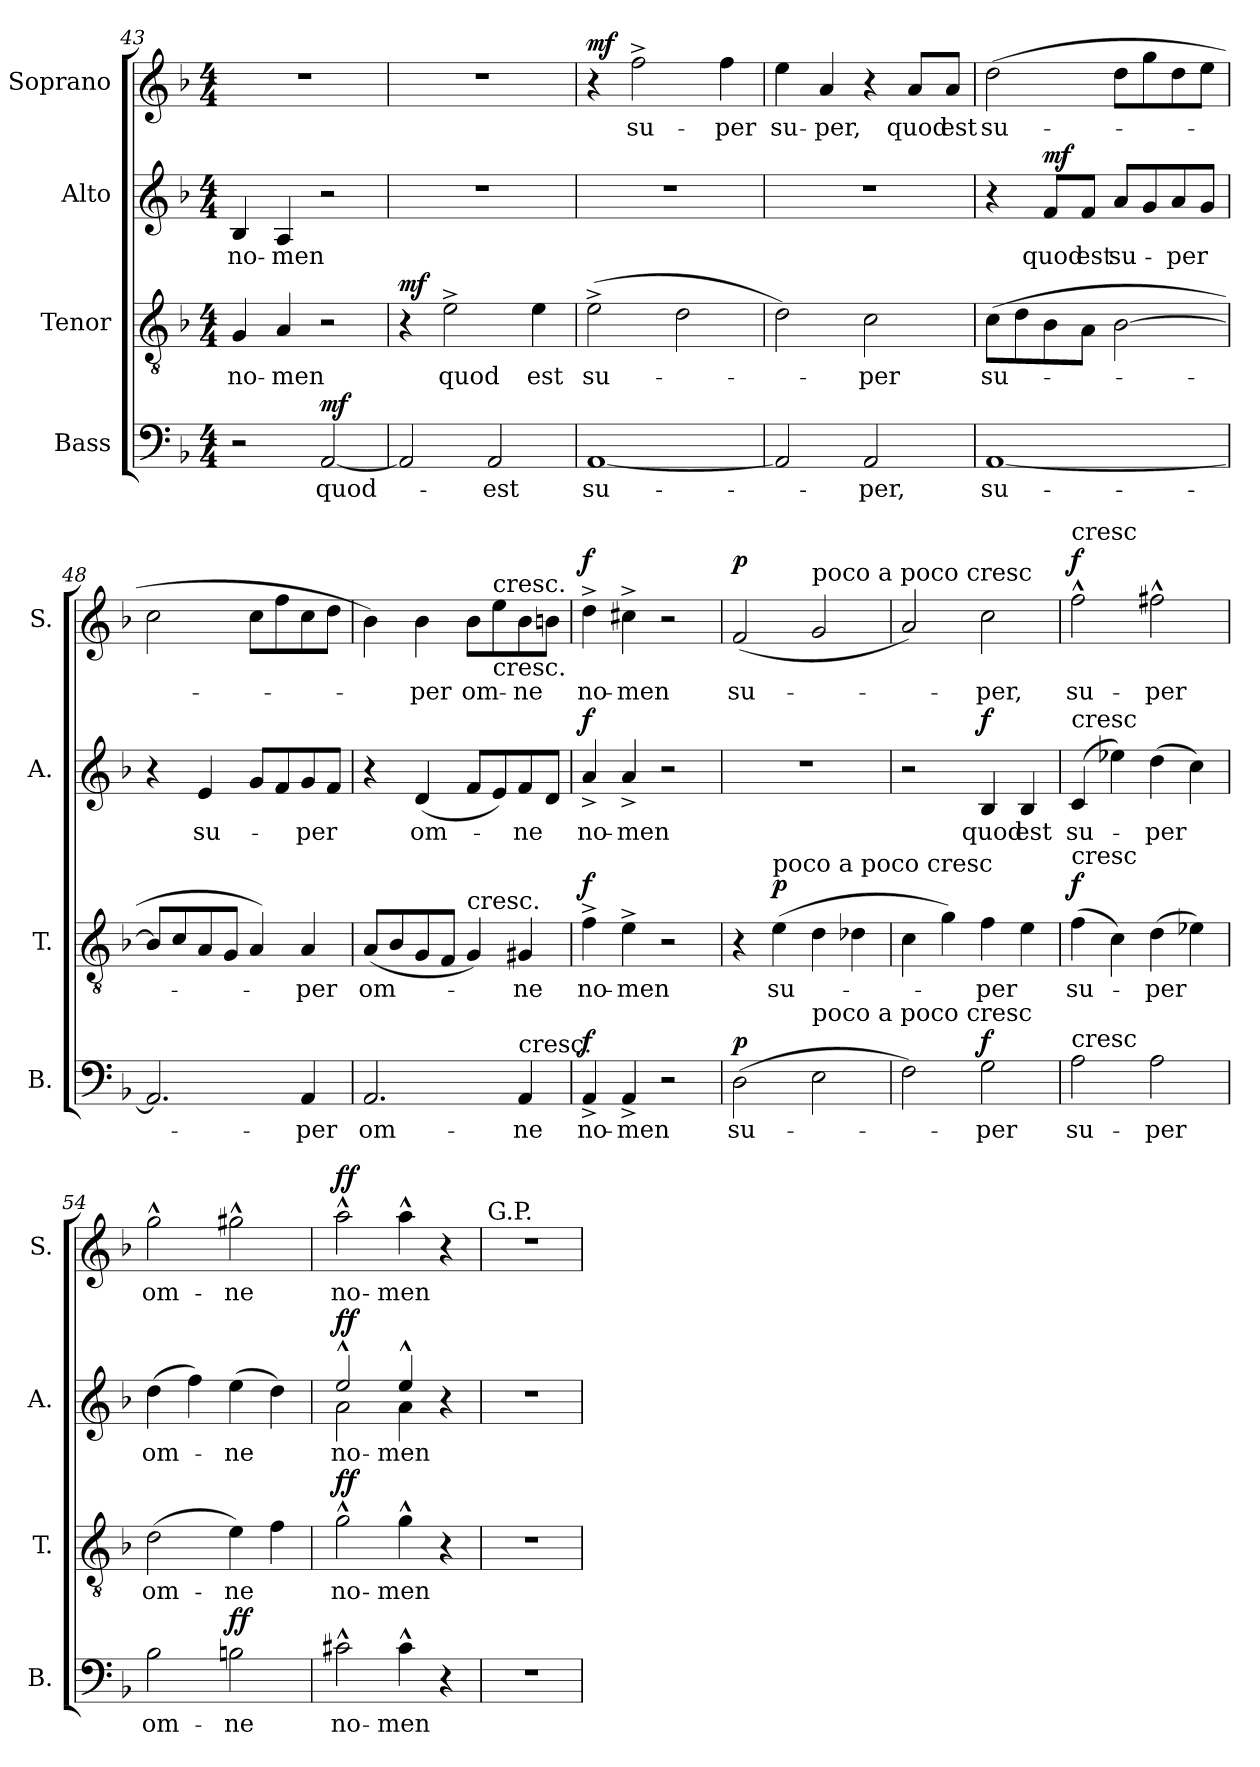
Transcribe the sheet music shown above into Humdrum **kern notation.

**kern	**text	**dynam	**kern	**text	**dynam	**kern	**text	**dynam	**kern	**text	**dynam
*part4	*part4	*part4	*part3	*part3	*part3	*part2	*part2	*part2	*part1	*part1	*part1
*staff4	*staff4	*staff4	*staff3	*staff3	*staff3	*staff2	*staff2	*staff2	*staff1	*staff1	*staff1
*I"Bass	*	*	*I"Tenor	*	*	*I"Alto	*	*	*I"Soprano	*	*
*I'B.	*	*	*I'T.	*	*	*I'A.	*	*	*I'S.	*	*
!!LO:LB:g=z
*clefF4	*	*	*clefGv2	*	*	*clefG2	*	*	*clefG2	*	*
*k[b-]	*	*	*k[b-]	*	*	*k[b-]	*	*	*k[b-]	*	*
*M4/4	*	*	*M4/4	*	*	*M4/4	*	*	*M4/4	*	*
=43	=43	=43	=43	=43	=43	=43	=43	=43	=43	=43	=43
!	!	!	!	!LO:LY:b	!	!	!LO:LY:b	!	!	!	!
2r	.	.	4G/	no-	.	4B-/	no-	.	1r	.	.
!	!	!	!	!LO:LY:b	!	!	!LO:LY:b	!	!	!	!
.	.	.	4A/	-men	.	4A/	-men	.	.	.	.
!	!LO:LY:b	!LO:DY:a	!	!	!	!	!	!	!	!	!
[2AA/	quod-	mf	2r	.	.	2r	.	.	.	.	.
=44	=44	=44	=44	=44	=44	=44	=44	=44	=44	=44	=44
!	!	!	!	!	!LO:DY:a	!	!	!	!	!	!
2AA/]	.	.	4r	.	mf	1r	.	.	1r	.	.
!	!	!	!	!LO:LY:b	!	!	!	!	!	!	!
.	.	.	2e^\	quod	.	.	.	.	.	.	.
!	!LO:LY:b	!	!	!	!	!	!	!	!	!	!
2AA/	-est	.	.	.	.	.	.	.	.	.	.
!	!	!	!	!LO:LY:b	!	!	!	!	!	!	!
.	.	.	4e\	est	.	.	.	.	.	.	.
=45	=45	=45	=45	=45	=45	=45	=45	=45	=45	=45	=45
!	!LO:LY:b	!	!	!LO:LY:b	!	!	!	!	!	!	!LO:DY:a
[1AA	su-	.	(>2e^\	su-	.	1r	.	.	4r	.	mf
!	!	!	!	!	!	!	!	!	!	!LO:LY:b	!
.	.	.	.	.	.	.	.	.	2ff^\	su-	.
.	.	.	2d\	.	.	.	.	.	.	.	.
!	!	!	!	!	!	!	!	!	!	!LO:LY:b	!
.	.	.	.	.	.	.	.	.	4ff\	-per	.
=46	=46	=46	=46	=46	=46	=46	=46	=46	=46	=46	=46
!	!	!	!	!	!	!	!	!	!	!LO:LY:b	!
2AA/]	.	.	2d\)	.	.	1r	.	.	4ee\	su-	.
!	!	!	!	!	!	!	!	!	!	!LO:LY:b	!
.	.	.	.	.	.	.	.	.	4a/	-per,	.
!	!LO:LY:b	!	!	!LO:LY:b	!	!	!	!	!	!	!
2AA/	-per,	.	2c\	-per	.	.	.	.	4r	.	.
!	!	!	!	!	!	!	!	!	!	!LO:LY:b	!
.	.	.	.	.	.	.	.	.	8a/L	quod	.
!	!	!	!	!	!	!	!	!	!	!LO:LY:b	!
.	.	.	.	.	.	.	.	.	8a/J	est	.
=47	=47	=47	=47	=47	=47	=47	=47	=47	=47	=47	=47
!	!LO:LY:b	!	!	!LO:LY:b	!	!	!	!	!	!LO:LY:b	!
[1AA	su-	.	(>8c\L	su-	.	4r	.	.	(>2dd\	su-	.
.	.	.	8d\	.	.	.	.	.	.	.	.
!	!	!	!	!	!	!	!LO:LY:b	!LO:DY:a	!	!	!
.	.	.	8B-\	.	.	8f/L	quod	mf	.	.	.
!	!	!	!	!	!	!	!LO:LY:b	!	!	!	!
.	.	.	8A\J	.	.	8f/J	est	.	.	.	.
!	!	!	!	!	!	!	!LO:LY:b	!	!	!	!
.	.	.	[2B-\	.	.	8a/L	su-	.	8dd\L	.	.
.	.	.	.	.	.	8g/	.	.	8gg\	.	.
!	!	!	!	!	!	!	!LO:LY:b	!	!	!	!
.	.	.	.	.	.	8a/	-per	.	8dd\	.	.
.	.	.	.	.	.	8g/J	.	.	8ee\J	.	.
=48	=48	=48	=48	=48	=48	=48	=48	=48	=48	=48	=48
2.AA/]	.	.	8B-/L]	.	.	4r	.	.	2cc\	.	.
.	.	.	8c/	.	.	.	.	.	.	.	.
!	!	!	!	!	!	!	!LO:LY:b	!	!	!	!
.	.	.	8A/	.	.	4e/	su-	.	.	.	.
.	.	.	8G/J	.	.	.	.	.	.	.	.
.	.	.	4A/)	.	.	8g/L	.	.	8cc\L	.	.
.	.	.	.	.	.	8f/	.	.	8ff\	.	.
!	!LO:LY:b	!	!	!LO:LY:b	!	!	!LO:LY:b	!	!	!	!
4AA/	-per	.	4A/	-per	.	8g/	-per	.	8cc\	.	.
.	.	.	.	.	.	8f/J	.	.	8dd\J	.	.
!!LO:PB:g=z
=49	=49	=49	=49	=49	=49	=49	=49	=49	=49	=49	=49
!	!LO:LY:b	!	!	!LO:LY:b	!	!	!	!	!	!	!
2.AA/	om-	.	(<8A/L	om-	.	4r	.	.	4b-\)	.	.
.	.	.	8B-/	.	.	.	.	.	.	.	.
!	!	!	!	!	!	!	!LO:LY:b	!	!	!LO:LY:b	!
.	.	.	8G/	.	.	(<4d/	om-	.	4b-\	-per	.
.	.	.	8F/J	.	.	.	.	.	.	.	.
!	!	!	!LO:TX:a:t=cresc.	!	!	!	!	!	!	!	!
!	!	!	!	!	!	!	!	!	!	!LO:LY:b	!
.	.	.	4G/)	.	.	8f/L	.	.	8b-\L	om-	.
!	!	!	!	!	!	!	!	!	!LO:TX:t=cresc.	!	!
!	!	!	!	!	!	!	!	!	!LO:TX:b:t=cresc.	!	!
.	.	.	.	.	.	8e/)	.	.	8ee\	.	.
!LO:TX:a:t=cresc.	!	!	!	!	!	!	!	!	!	!	!
!	!LO:LY:b	!	!	!LO:LY:b	!	!	!LO:LY:b	!	!	!LO:LY:b	!
4AA/	-ne	.	4G#X/	-ne	.	8f/	-ne	.	8b-\	-ne	.
.	.	.	.	.	.	8d/J	.	.	8bn\J	.	.
=50	=50	=50	=50	=50	=50	=50	=50	=50	=50	=50	=50
!	!LO:LY:b	!LO:DY:a	!	!LO:LY:b	!LO:DY:a	!	!LO:LY:b	!LO:DY:a	!	!LO:LY:b	!LO:DY:a
4AA^/	no-	f	4f^\	no-	f	4a^/	no-	f	4dd^\	no-	f
!	!LO:LY:b	!	!	!LO:LY:b	!	!	!LO:LY:b	!	!	!LO:LY:b	!
4AA^/	-men	.	4e^\	-men	.	4a^/	-men	.	4cc#X^\	-men	.
2r	.	.	2r	.	.	2r	.	.	2r	.	.
=51	=51	=51	=51	=51	=51	=51	=51	=51	=51	=51	=51
!	!LO:LY:b	!LO:DY:a	!	!	!	!	!	!	!	!LO:LY:b	!LO:DY:a
(>2D\	su-	p	4r	.	.	1r	.	.	(<2f/	su-	p
!	!	!	!LO:TX:a:t=poco a poco cresc	!	!	!	!	!	!	!	!
!	!	!	!	!LO:LY:b	!LO:DY:a	!	!	!	!	!	!
.	.	.	(>4e\	su-	p	.	.	.	.	.	.
!	!	!	!	!	!	!	!	!	!LO:TX:a:t=poco a poco cresc	!	!
!LO:TX:a:t=poco a poco cresc	!	!	!	!	!	!	!	!	!	!	!
2E\	.	.	4d\	.	.	.	.	.	2g/	.	.
.	.	.	4d-X\	.	.	.	.	.	.	.	.
=52	=52	=52	=52	=52	=52	=52	=52	=52	=52	=52	=52
2F\)	.	.	4c\	.	.	2r	.	.	2a/)	.	.
.	.	.	4g\)	.	.	.	.	.	.	.	.
!	!LO:LY:b	!LO:DY:a	!	!LO:LY:b	!	!	!LO:LY:b	!LO:DY:a	!	!LO:LY:b	!
2G\	-per	f	4f\	-per	.	4B-/	quod	f	2cc\	-per,	.
!	!	!	!	!	!	!	!LO:LY:b	!	!	!	!
.	.	.	4e\	.	.	4B-/	est	.	.	.	.
=53	=53	=53	=53	=53	=53	=53	=53	=53	=53	=53	=53
!	!	!	!	!	!	!	!	!	!LO:TX:a:t=cresc	!	!
!	!	!	!	!	!	!LO:TX:a:t=cresc	!	!	!	!	!
!	!	!	!LO:TX:a:t=cresc	!	!	!	!	!	!	!	!
!LO:TX:a:t=cresc	!	!	!	!	!	!	!	!	!	!	!
!	!LO:LY:b	!	!	!LO:LY:b	!LO:DY:a	!	!LO:LY:b	!	!	!LO:LY:b	!LO:DY:a
2A\	su-	.	(>4f\	su-	f	(>4c/	su-	.	2ff^^\	su-	f
.	.	.	4c\)	.	.	4ee-X\)	.	.	.	.	.
!	!LO:LY:b	!	!	!LO:LY:b	!	!	!LO:LY:b	!	!	!LO:LY:b	!
2A\	-per	.	(>4d\	-per	.	(>4dd\	-per	.	2ff#X^^\	-per	.
.	.	.	4e-X\)	.	.	4cc\)	.	.	.	.	.
=54	=54	=54	=54	=54	=54	=54	=54	=54	=54	=54	=54
!	!LO:LY:b	!	!	!LO:LY:b	!	!	!LO:LY:b	!	!	!LO:LY:b	!
2B-\	om-	.	(>2d\	om-	.	(>4dd\	om-	.	2gg^^\	om-	.
.	.	.	.	.	.	4ff\)	.	.	.	.	.
!	!LO:LY:b	!LO:DY:a	!	!LO:LY:b	!	!	!LO:LY:b	!	!	!LO:LY:b	!
2Bn\	-ne	ff	4e\)	-ne	.	(>4ee\	-ne	.	2gg#X^^\	-ne	.
.	.	.	4f\	.	.	4dd\)	.	.	.	.	.
=55	=55	=55	=55	=55	=55	=55	=55	=55	=55	=55	=55
!	!LO:LY:b	!	!	!LO:LY:b	!LO:DY:a	!	!LO:LY:b	!LO:DY:a	!	!LO:LY:b	!LO:DY:a
*	*	*	*	*	*	*^	*	*	*	*	*
2c#X^^\	no-	.	2g^^\	no-	ff	2ee^^/	2a\	no-	ff	2aa^^\	no-	ff
!	!LO:LY:b	!	!	!LO:LY:b	!	!	!	!LO:LY:b	!	!	!LO:LY:b	!
4c#^^\	-men	.	4g^^\	-men	.	4ee^^/	4a\	-men	.	4aa^^\	-men	.
4r	.	.	4r	.	.	4r	4ryy	.	.	4r	.	.
=56	=56	=56	=56	=56	=56	=56	=56	=56	=56	=56	=56	=56
!	!	!	!	!	!	!	!	!	!	!LO:TX:t=G.P.	!	!
*	*	*	*	*	*	*v	*v	*	*	*	*	*
1r	.	.	1r	.	.	1r	.	.	1r	.	.
=	=	=	=	=	=	=	=	=	=	=	=
*-	*-	*-	*-	*-	*-	*-	*-	*-	*-	*-	*-
